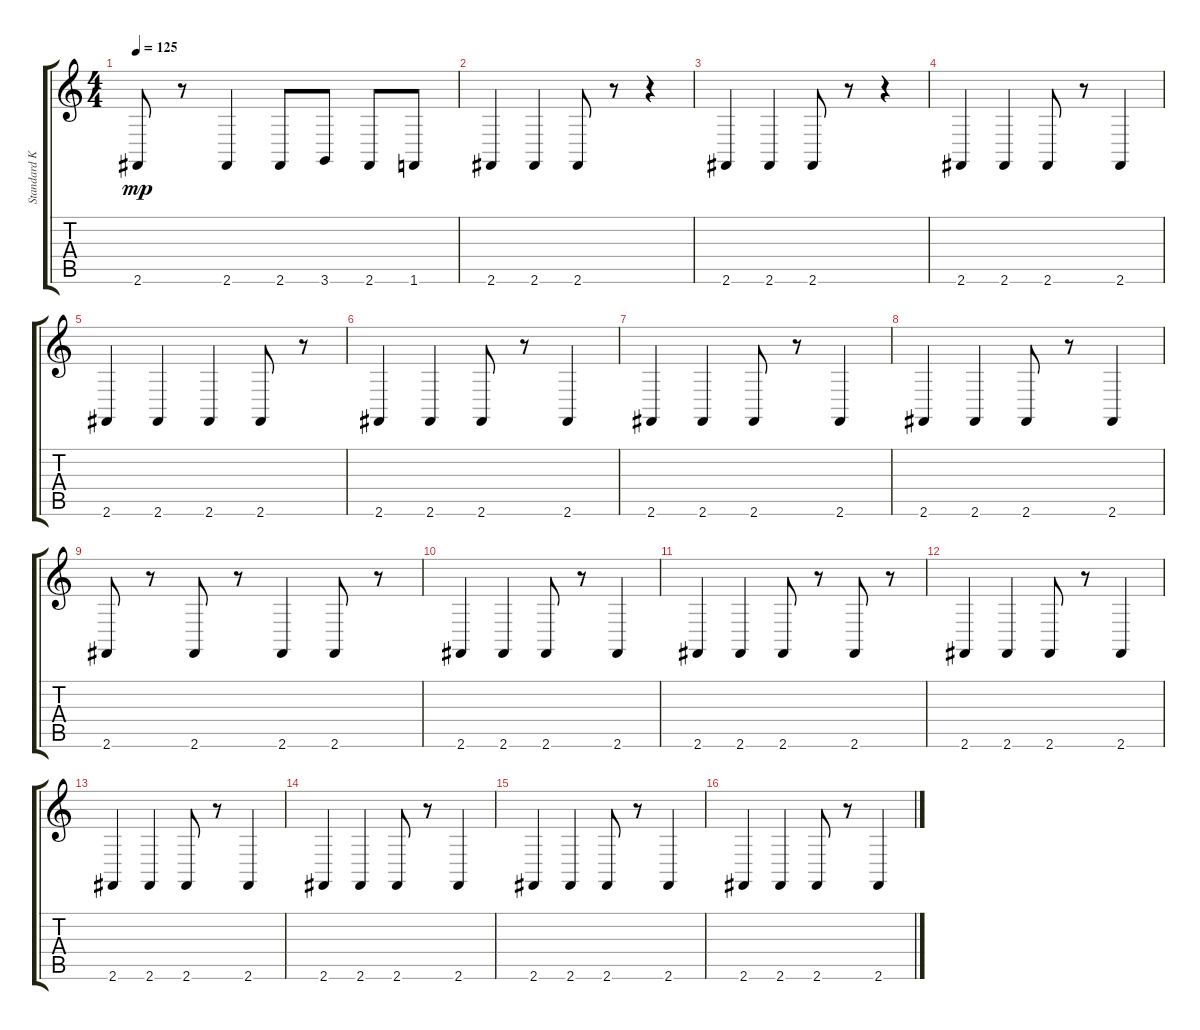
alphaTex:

\track ("Standard Kit" "Standard K") {instrument acousticgrandpiano}
\staff {score tabs}
\tuning (E4 B3 G3 D3 A2 E2) {hide}
\ts (4 4)
\tempo 125
\clef g2
\ks c
2.6.8{dy mp} r.8 2.6.4 2.6.8 3.6.8 2.6.8 1.6.8 |
2.6.4 2.6.4 2.6.8 r.8 r.4 |
2.6.4 2.6.4 2.6.8 r.8 r.4 |
2.6.4 2.6.4 2.6.8 r.8 2.6.4 |
2.6.4 2.6.4 2.6.4 2.6.8 r.8 |
2.6.4 2.6.4 2.6.8 r.8 2.6.4 |
2.6.4 2.6.4 2.6.8 r.8 2.6.4 |
2.6.4 2.6.4 2.6.8 r.8 2.6.4 |
2.6.8 r.8 2.6.8 r.8 2.6.4 2.6.8 r.8 |
2.6.4 2.6.4 2.6.8 r.8 2.6.4 |
2.6.4 2.6.4 2.6.8 r.8 2.6.8 r.8 |
2.6.4 2.6.4 2.6.8 r.8 2.6.4 |
2.6.4 2.6.4 2.6.8 r.8 2.6.4 |
2.6.4 2.6.4 2.6.8 r.8 2.6.4 |
2.6.4 2.6.4 2.6.8 r.8 2.6.4 |
2.6.4 2.6.4 2.6.8 r.8 2.6.4
